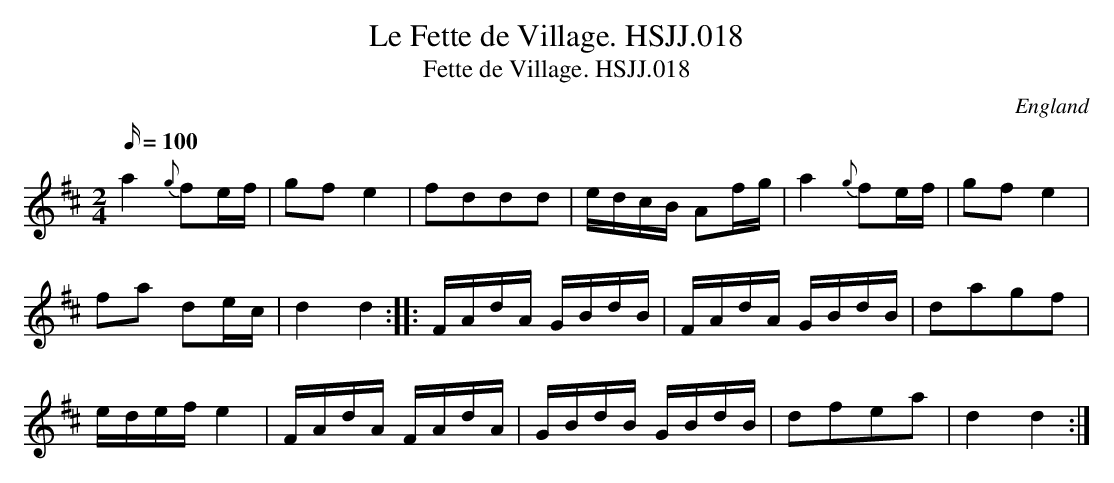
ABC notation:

X:1
T:Le Fette de Village. HSJJ.018
T:Fette de Village. HSJJ.018
M:2/4
L:1/16
Q:100
O:England
K:D
a4{g}f2ef|g2f2e4|f2d2d2d2|edcB A2fg|a4{g}f2ef|g2f2e4|!f2a2 d2ec|d4d4:|
|:FAdA GBdB|FAdA GBdB|d2a2g2f2|!edefe4|FAdA FAdA|GBdB GBdB|d2f2e2a2|d4d4
:|]
